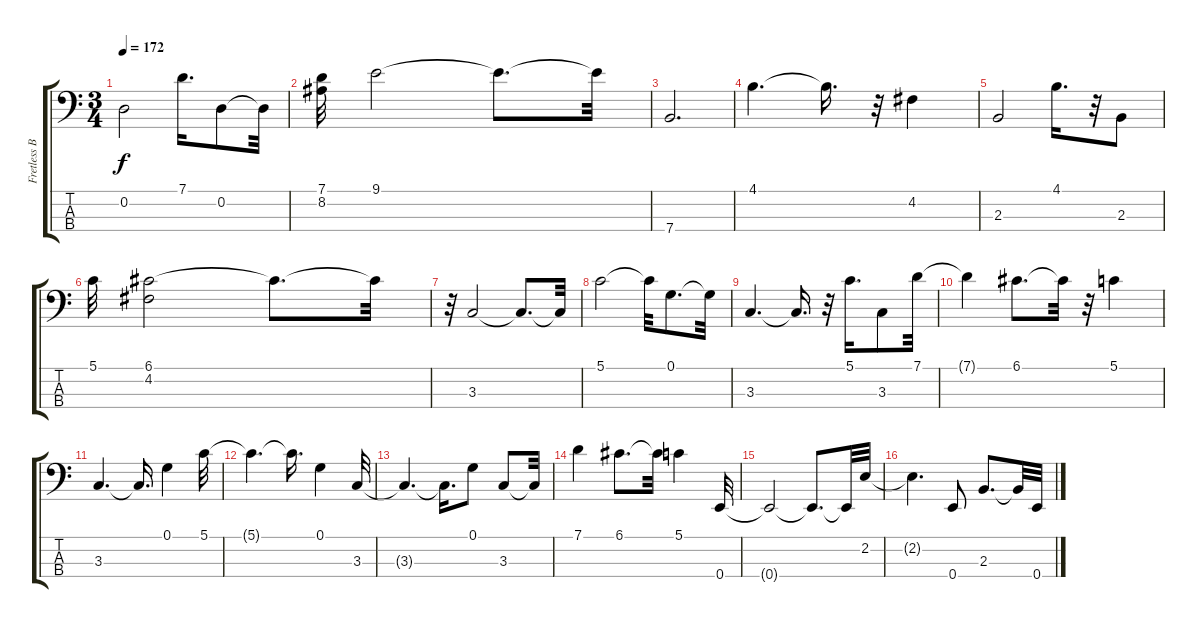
\track ("Fretless Bass" "Fretless B") {instrument fretlessbass}
\staff {score tabs}
\tuning (G2 D2 A1 E1) {hide}
\ts (3 4)
\tempo 172
\clef f4
\ks c
0.2.2{dy f} 7.1.16{d} 0.2.8 0.2{t}.32 |
(7.1 8.2).32 9.1.2 9.1{t}.8{d} 9.1{t}.32 |
7.4.2{d} |
4.1.4{d} 4.1{t}.16{d} r.32 4.2.4 |
2.3.2 4.1.16{d} r.32 2.3.8 |
5.1.32 (6.1 4.2).2 6.1{t}.8{d} 6.1{t}.32 |
r.32 3.3.2 3.3{t}.8{d} 3.3{t}.32 |
5.1.2 5.1{t}.32 0.1.8{d} 0.1{t}.32 |
3.3.4{d} 3.3{t}.16{d} r.32 5.1.16{d} 3.3.8 7.1.32 |
7.1{t}.4 6.1.8{d} 6.1{t}.32 r.32 5.1.4 |
3.3.4{d} 3.3{t}.16{d} 0.1.4 5.1.32 |
5.1{t}.4{d} 5.1{t}.16{d} 0.1.4 3.3.32 |
3.3{t}.4{d} 3.3{t}.16{d} 0.1.8 3.3.8 3.3{t}.32 |
7.1.4 6.1.8{d} 6.1{t}.32 5.1.4 0.4.32 |
0.4{t}.2 0.4{t}.8{d} 0.4{t}.32 2.2.32 |
2.2{t}.4{d} 0.4.8 2.3.8{d} 2.3{t}.32 0.4.32
